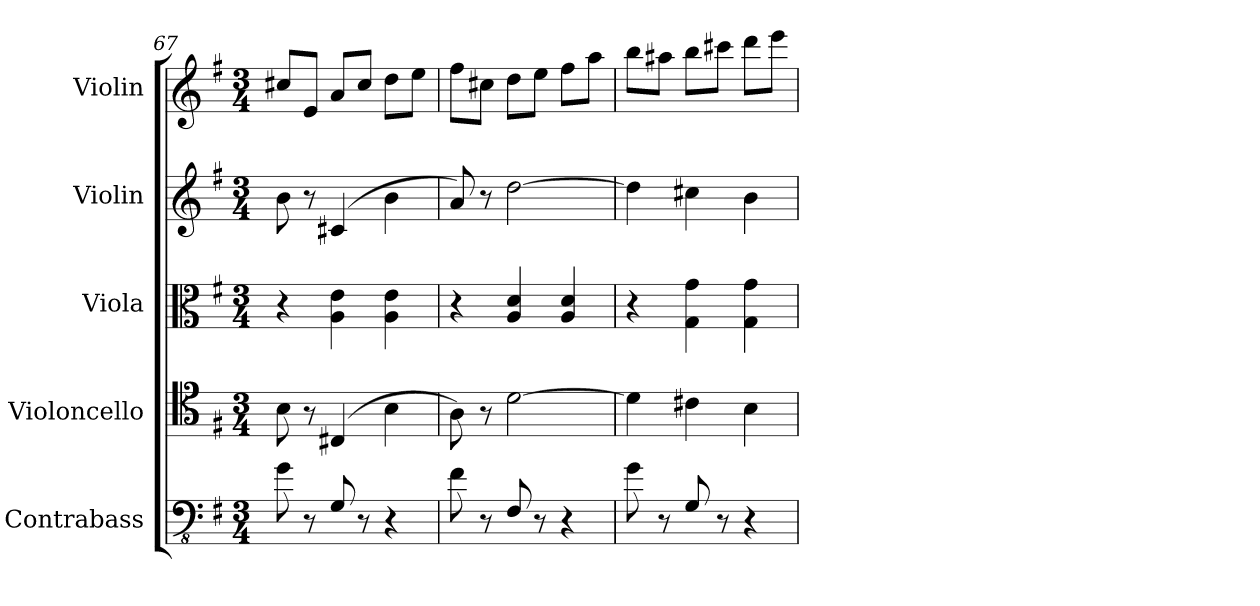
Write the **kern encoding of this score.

**kern	**kern	**kern	**kern	**kern
*part5	*part4	*part3	*part2	*part1
*staff5	*staff4	*staff3	*staff2	*staff1
*I"Contrabass	*I"Violoncello	*I"Viola	*I"Violin	*I"Violin
*I'Cb.	*I'Vc.	*I'Vla.	*I'Vln.	*I'Vln.
!!LO:PB:g=z
*clefFv4	*clefC4	*clefC3	*clefG2	*clefG2
*ITrd7c12	*	*	*	*
*k[f#]	*k[f#]	*k[f#]	*k[f#]	*k[f#]
*M3/4	*M3/4	*M3/4	*M3/4	*M3/4
=67	=67	=67	=67	=67
8GG\	8B\	4r	8b\	8cc#X/L
8r	8r	.	8r	8e/J
8GGG/	(4C#X/	4A\ 4e\	(4c#X/	8a/L
8r	.	.	.	8cc#/J
4r	4B\	4A\ 4e\	4b\	8dd\L
.	.	.	.	8ee\J
=68	=68	=68	=68	=68
8FF#\	8A\)	4r	8a/)	8ff#\L
8r	8r	.	8r	8cc#X\J
8FFF#/	[2d\	4A/ 4d/	[2dd\	8dd\L
8r	.	.	.	8ee\J
4r	.	4A/ 4d/	.	8ff#\L
.	.	.	.	8aa\J
=69	=69	=69	=69	=69
8GG\	4d\]	4r	4dd\]	8bb\L
8r	.	.	.	8aa#X\J
8GGG/	4c#X\	4G\ 4g\	4cc#X\	8bb\L
8r	.	.	.	8ccc#X\J
4r	4B\	4G\ 4g\	4b\	8ddd\L
.	.	.	.	8eee\J
=	=	=	=	=
*-	*-	*-	*-	*-
